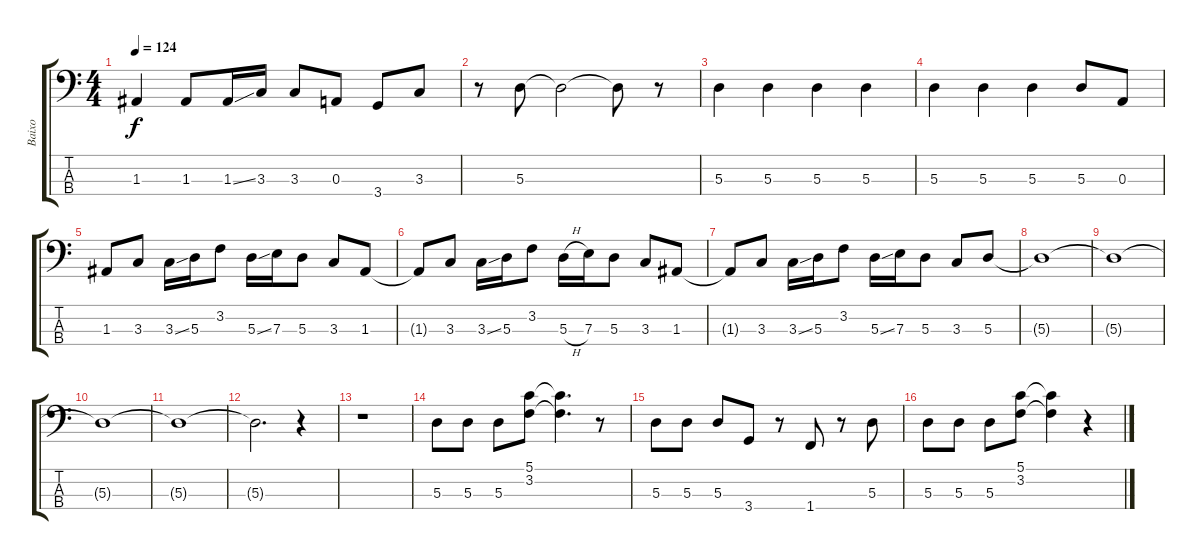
\track ("Baixo" "Baixo") {instrument electricbassfinger}
\staff {score tabs}
\tuning (G2 D2 A1 E1) {hide}
\ts (4 4)
\tempo 124
\clef f4
\ks c
1.3.4{dy f} 1.3.8 1.3{ss}.16 3.3.16 3.3.8 0.3.8 3.4.8 3.3.8 |
r.8 5.3.8 5.3{t}.2 5.3{t}.8 r.8 |
5.3.4 5.3.4 5.3.4 5.3.4 |
5.3.4 5.3.4 5.3.4 5.3.8 0.3.8 |
1.3.8 3.3.8 3.3{ss}.16 5.3.16 3.2.8 5.3{ss}.16 7.3.16 5.3.8 3.3.8 1.3.8 |
1.3{t}.8 3.3.8 3.3{ss}.16 5.3.16 3.2.8 5.3{h}.16 7.3.16 5.3.8 3.3.8 1.3.8 |
1.3{t}.8 3.3.8 3.3{ss}.16 5.3.16 3.2.8 5.3{ss}.16 7.3.16 5.3.8 3.3.8 5.3.8 |
5.3{t}.1 |
5.3{t}.1 |
5.3{t}.1 |
5.3{t}.1 |
5.3{t}.2{d} r.4 |
r.1 |
5.3.8 5.3.8 5.3.8 (5.1 3.2).8 (5.1{t} 3.2{t}).4{d} r.8 |
5.3.8 5.3.8 5.3.8 3.4.8 r.8 1.4.8 r.8 5.3.8 |
5.3.8 5.3.8 5.3.8 (5.1 3.2).8 (5.1{t} 3.2{t}).4 r.4
